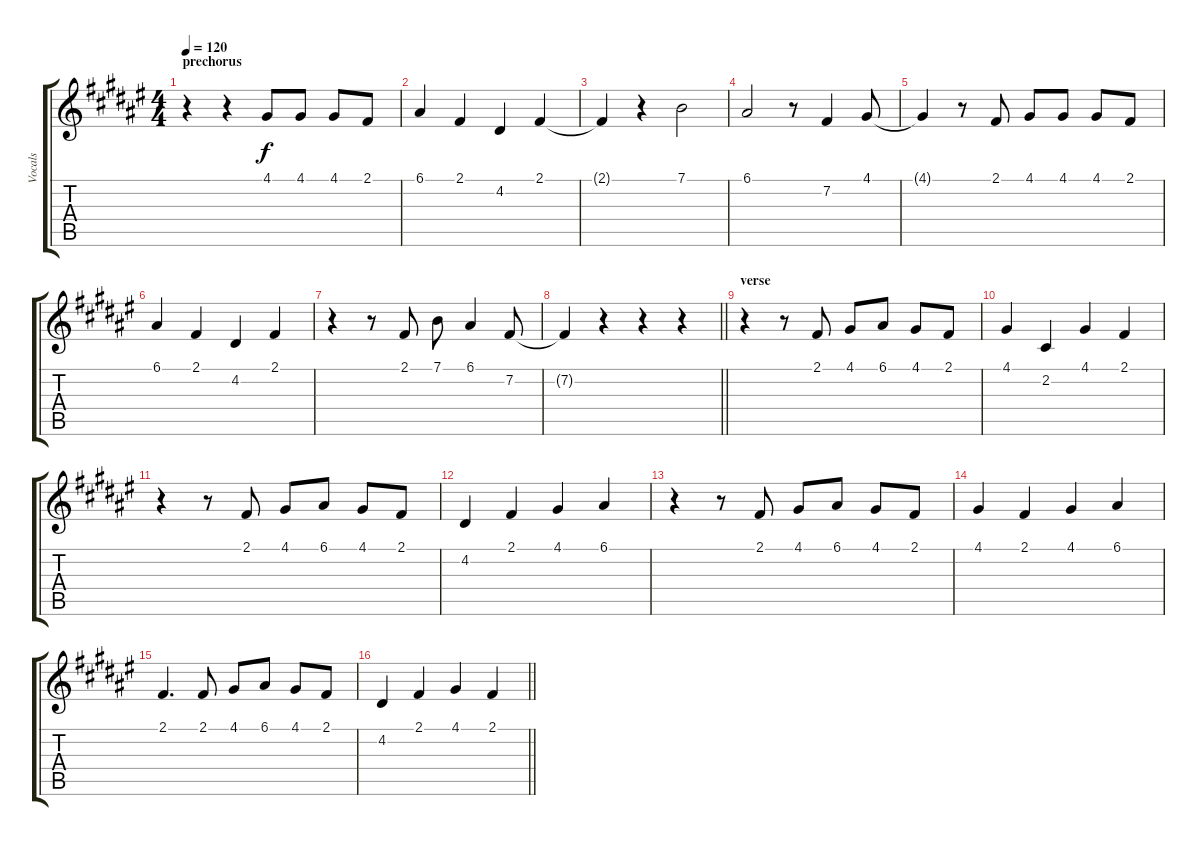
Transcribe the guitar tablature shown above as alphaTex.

\track ("Vocals" "Vocals") {instrument lead6voice}
\staff {score tabs}
\tuning (E4 B3 G3 D3 A2 E2) {hide}
\ts (4 4)
\section ("" "prechorus")
\tempo 120
\clef g2
\ks f#
r.4{dy f} r.4 4.1.8 4.1.8 4.1.8 2.1.8 |
6.1.4 2.1.4 4.2.4 2.1.4 |
2.1{t}.4 r.4 7.1.2 |
6.1.2 r.8 7.2.4 4.1.8 |
4.1{t}.4 r.8 2.1.8 4.1.8 4.1.8 4.1.8 2.1.8 |
6.1.4 2.1.4 4.2.4 2.1.4 |
r.4 r.8 2.1.8 7.1.8 6.1.4 7.2.8 |
\barLineRight lightlight
7.2{t}.4 r.4 r.4 r.4 |
\section ("" "verse ")
r.4 r.8 2.1.8 4.1.8 6.1.8 4.1.8 2.1.8 |
4.1.4 2.2.4 4.1.4 2.1.4 |
r.4 r.8 2.1.8 4.1.8 6.1.8 4.1.8 2.1.8 |
4.2.4 2.1.4 4.1.4 6.1.4 |
r.4 r.8 2.1.8 4.1.8 6.1.8 4.1.8 2.1.8 |
4.1.4 2.1.4 4.1.4 6.1.4 |
2.1.4{d} 2.1.8 4.1.8 6.1.8 4.1.8 2.1.8 |
\barLineRight lightlight
4.2.4 2.1.4 4.1.4 2.1.4
